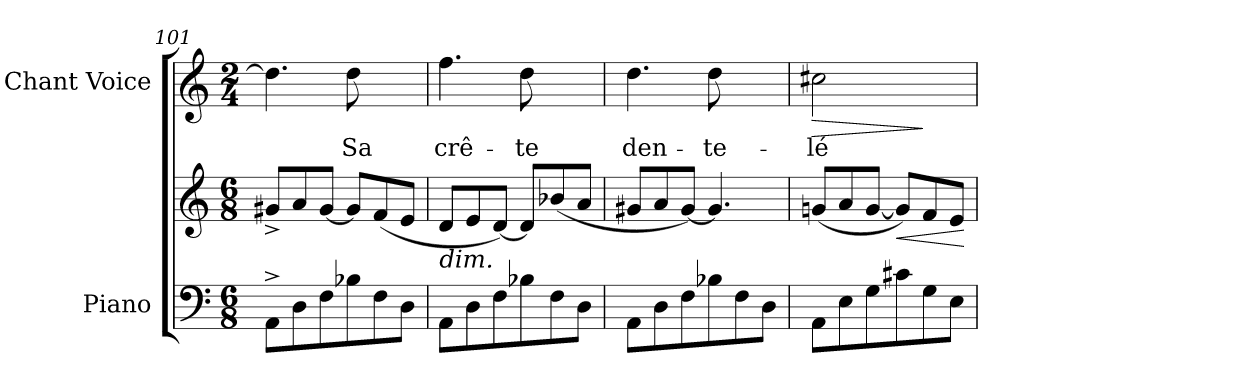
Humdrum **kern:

**kern	**kern	**dynam	**kern	**text	**dynam
*part2	*part2	*part2	*part1	*part1	*part1
*staff3	*staff2	*staff2/3	*staff1	*staff1	*staff1
*I"Piano	*	*	*I"Chant Voice	*	*
*I'Pno	*	*	*	*	*
*clefF4	*clefG2	*	*clefG2	*	*
*k[]	*k[]	*	*k[]	*	*
*M6/8	*M6/8	*	*M2/4	*	*
=101	=101	=101	=101	=101	=101
8AA^\L	8g#X^/L	.	4.dd\]	.	.
8D\	8a/	.	.	.	.
8F\	[8g#/J	.	.	.	.
8B-X\	8g#/L]	.	8dd\	Sa	.
8F\	(>8f/	.	4ryy	.	.
8D\J	8e/J	.	.	.	.
=102	=102	=102	=102	=102	=102
!	!LO:TX:b:i:t=dim.	!	!	!	!
8AA\L	8d/L	.	4.ff\	crê-	.
8D\	8e/	.	.	.	.
8F\	[8d/J)	.	.	.	.
8B-X\	8d/L]	.	8dd\	-te	.
8F\	(>8b-X/	.	4ryy	.	.
8D\J	8a/J	.	.	.	.
=103	=103	=103	=103	=103	=103
8AA\L	8g#X/L	.	4.dd\	den-	.
8D\	8a/	.	.	.	.
8F\	[8g#/J)	.	.	.	.
8B-X\	4.g#/]	.	8dd\	-te-	.
8F\	.	.	4ryy	.	.
8D\J	.	.	.	.	.
=104	=104	=104	=104	=104	=104
!	!	!	!	!	!LO:HP:b
8AA\L	(>8gn/L	.	2cc#X\	-lé-	>
8E\	8a/	.	.	.	.
8G\	[8g/J	.	.	.	.
!	!	!LO:HP:b	!	!	!
8c#X\	8g/L])	<	.	.	.
8G\	8f/	.	4ryy	.	]
8E\J	8e/J	.	.	.	.
.	.	[	.	.	.
=	=	=	=	=	=
*-	*-	*-	*-	*-	*-
